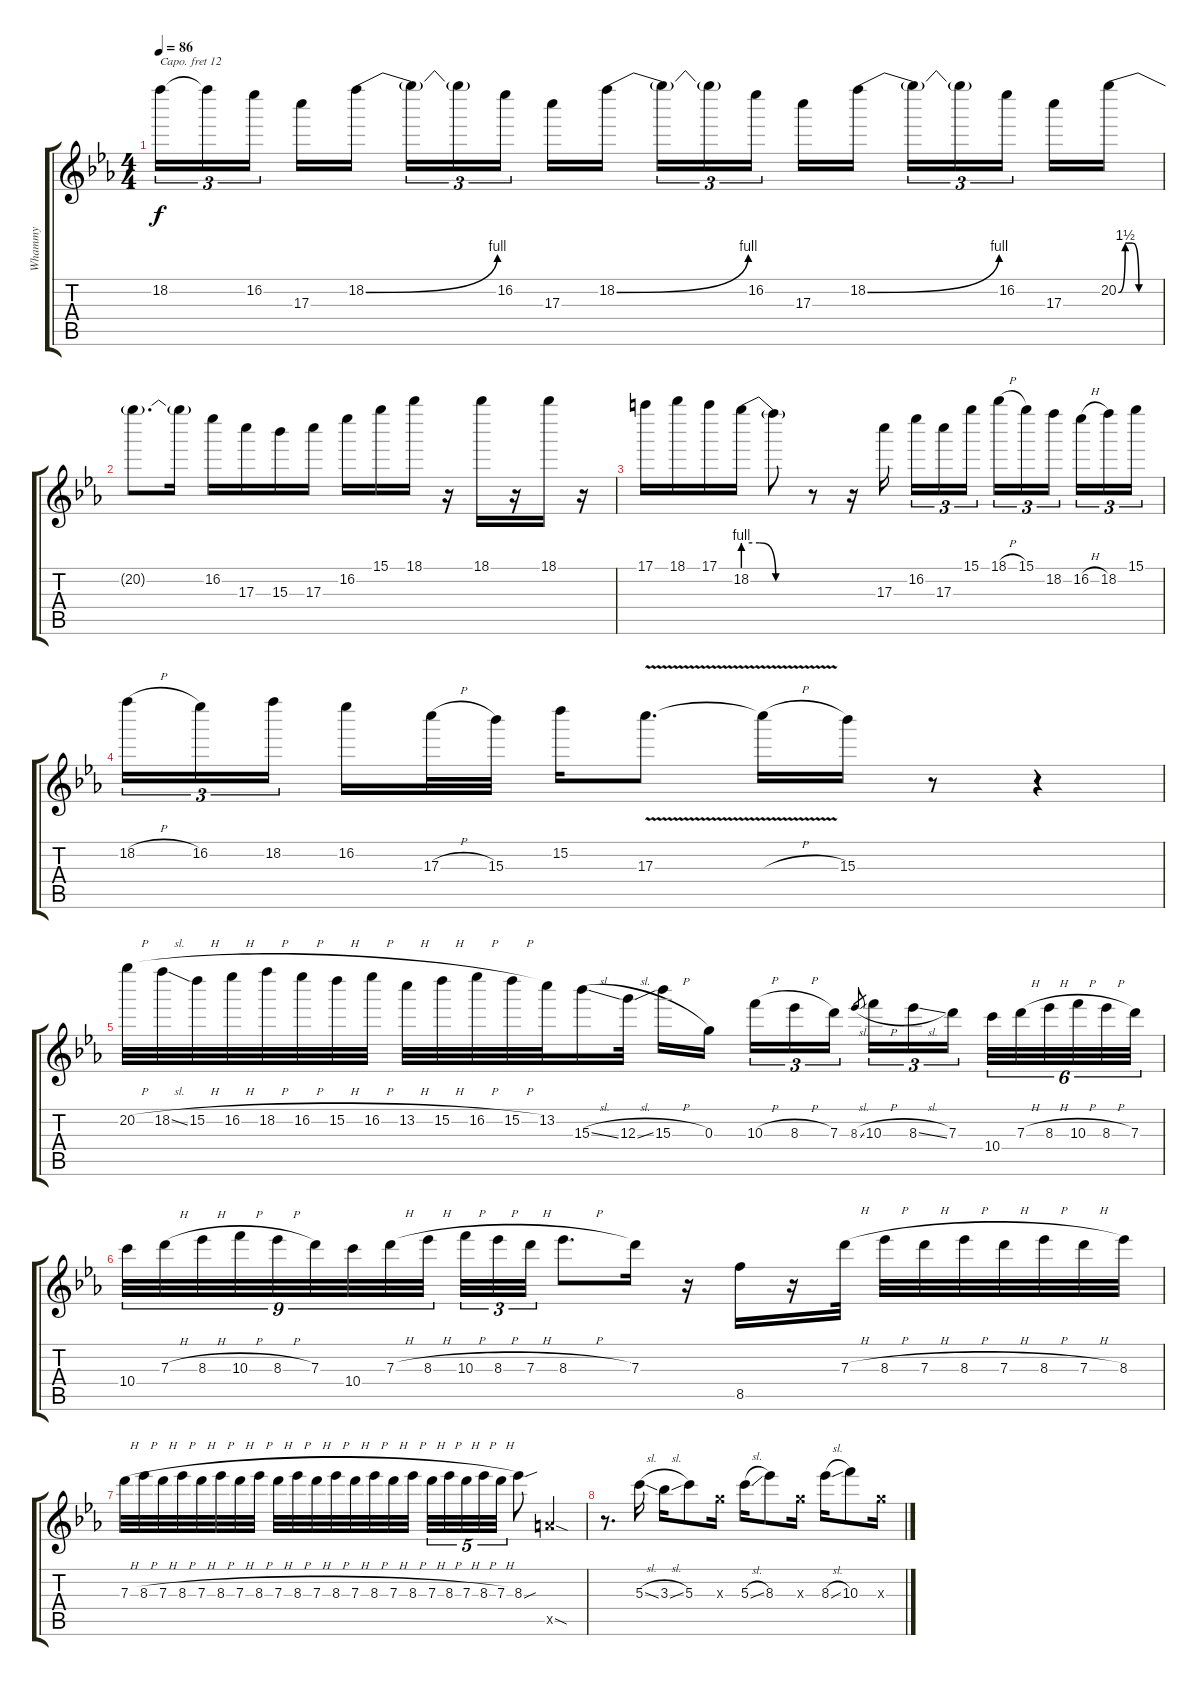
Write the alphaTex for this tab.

\track ("Whammy" "Whammy") {instrument distortionguitar}
\staff {score tabs}
\capo 12
\tuning (E4 B3 G3 D3 A2 E2) {hide}
\ts (4 4)
\tempo 86
\clef g2
\ks eb
18.2{t}.16{tu (3 2) dy f} 18.2{t}.16{tu (3 2)} 16.2.16{tu (3 2)} 17.3.16 18.2{be (bend 0 0 60 4)}.16 18.2{t}.16{tu (3 2)} 18.2{t}.16{tu (3 2)} 16.2.16{tu (3 2)} 17.3.16 18.2{be (bend 0 0 60 4)}.16 18.2{t}.16{tu (3 2)} 18.2{t}.16{tu (3 2)} 16.2.16{tu (3 2)} 17.3.16 18.2{be (bend 0 0 60 4)}.16 18.2{t}.16{tu (3 2)} 18.2{t}.16{tu (3 2)} 16.2.16{tu (3 2)} 17.3.16 20.2{be (custom 0 0 10 6 20 6 30 0 60 0)}.16 |
20.2{t}.8{d} 20.2{t}.16 16.2.16 17.3.16 15.3.16 17.3.16 16.2.16 15.1.16 18.1.16 r.16 18.1.16 r.16 18.1.16 r.16 |
17.1.16 18.1.16 17.1.16 18.2{be (custom 0 4 15 4 30 0 60 0)}.16 18.2{t}.8 r.8 r.16 17.3.16 16.2.16{tu (3 2)} 17.3.16{tu (3 2)} 15.1.16{tu (3 2)} 18.1{h}.16{tu (3 2)} 15.1.16{tu (3 2)} 18.2.16{tu (3 2)} 16.2{h}.16{tu (3 2)} 18.2.16{tu (3 2)} 15.1.16{tu (3 2)} |
18.2{h}.16{tu (3 2)} 16.2.16{tu (3 2)} 18.2.16{tu (3 2)} 16.2.16 17.3{h}.32 15.3.32 15.2.16 17.3{v}.8{d} 17.3{h t}.16 15.3.16 r.8 r.4 |
20.2{h}.32 18.2{sl}.32 15.2{h}.32 16.2{h}.32 18.2{h}.32 16.2{h}.32 15.2{h}.32 16.2{h}.32 13.2{h}.32 15.2{h}.32 16.2{h}.32 15.2{h}.32 13.2.32 15.3{sl}.16 12.3{sl}.32 15.3{h}.16 0.3.16 10.3{h}.16{tu (3 2)} 8.3{h}.16{tu (3 2)} 7.3.16{tu (3 2)} 8.3{sl}.8{gr} 10.3{h}.16{tu (3 2)} 8.3{sl}.16{tu (3 2)} 7.3.16{tu (3 2)} 10.4.32{tu (6 4)} 7.3{h}.32{tu (6 4)} 8.3{h}.32{tu (6 4)} 10.3{h}.32{tu (6 4)} 8.3{h}.32{tu (6 4)} 7.3.32{tu (6 4)} |
10.4.32{tu (9 8)} 7.3{h}.32{tu (9 8)} 8.3{h}.32{tu (9 8)} 10.3{h}.32{tu (9 8)} 8.3{h}.32{tu (9 8)} 7.3.32{tu (9 8)} 10.4.32{tu (9 8)} 7.3{h}.32{tu (9 8)} 8.3{h}.32{tu (9 8)} 10.3{h}.32{tu (3 2)} 8.3{h}.32{tu (3 2)} 7.3{h}.32{tu (3 2)} 8.3{h}.8{d} 7.3.16 r.16 8.5.16 r.16 7.3{h}.32 8.3{h}.32 7.3{h}.32 8.3{h}.32 7.3{h}.32 8.3{h}.32 7.3{h}.32 8.3.32 |
7.3{h}.32 8.3{h}.32 7.3{h}.32 8.3{h}.32 7.3{h}.32 8.3{h}.32 7.3{h}.32 8.3{h}.32 7.3{h}.32 8.3{h}.32 7.3{h}.32 8.3{h}.32 7.3{h}.32 8.3{h}.32 7.3{h}.32 8.3{h}.32 7.3{h}.32{tu (5 4)} 8.3{h}.32{tu (5 4)} 7.3{h}.32{tu (5 4)} 8.3{h}.32{tu (5 4)} 7.3{h}.32{tu (5 4)} 8.3{sou}.8 0.5{sod x}.4 |
r.8{d volume 0} 5.3{sl}.16 3.3{sl}.16 5.3.8 0.3{x}.16 5.3{sl}.16 8.3.8 0.3{x}.16 8.3{sl}.16 10.3.8 0.3{x}.16
